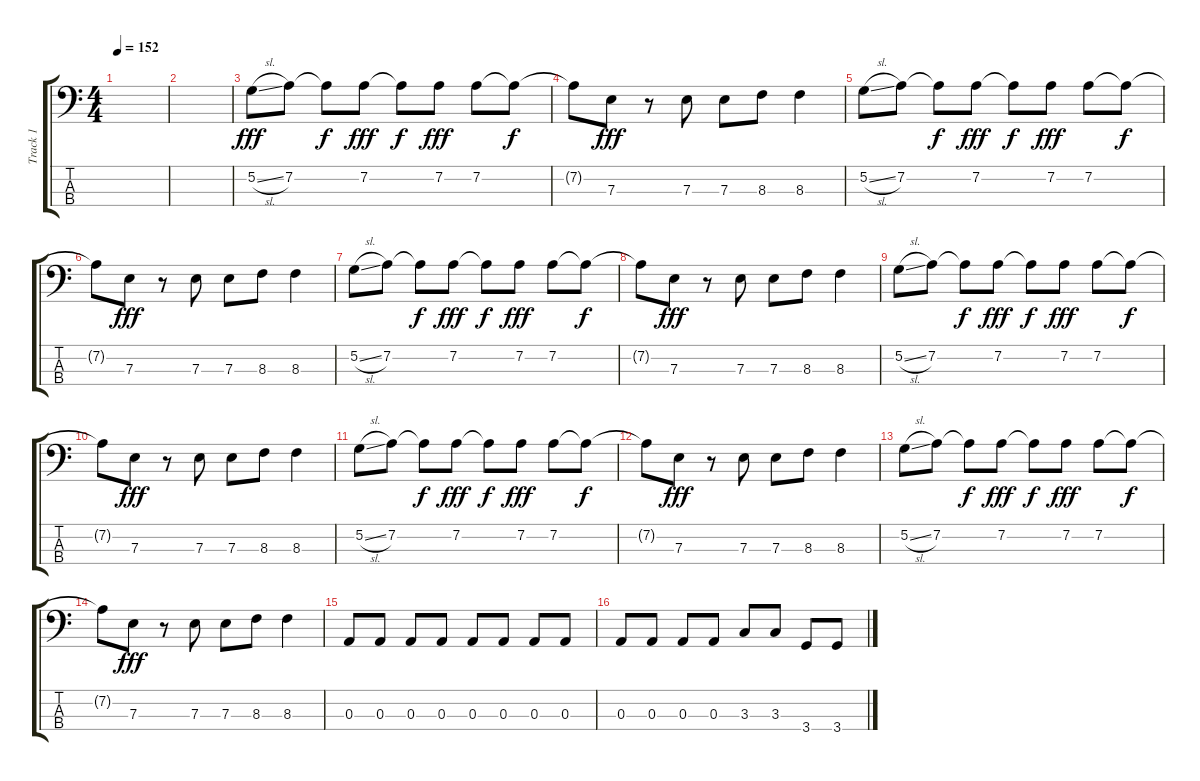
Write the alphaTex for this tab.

\track ("Track 1" "Track 1") {instrument electricbassfinger}
\staff {score tabs}
\tuning (G2 D2 A1 E1) {hide}
\ts (4 4)
\tempo 152
\clef f4
\ks c
|
|
5.2{sl}.8{dy fff} 7.2.8 7.2{t}.8{dy f} 7.2.8{dy fff} 7.2{t}.8{dy f} 7.2.8{dy fff} 7.2.8 7.2{t}.8{dy f} |
7.2{t}.8 7.3.8{dy fff} r.8 7.3.8 7.3.8 8.3.8 8.3.4 |
5.2{sl}.8 7.2.8 7.2{t}.8{dy f} 7.2.8{dy fff} 7.2{t}.8{dy f} 7.2.8{dy fff} 7.2.8 7.2{t}.8{dy f} |
7.2{t}.8 7.3.8{dy fff} r.8 7.3.8 7.3.8 8.3.8 8.3.4 |
5.2{sl}.8 7.2.8 7.2{t}.8{dy f} 7.2.8{dy fff} 7.2{t}.8{dy f} 7.2.8{dy fff} 7.2.8 7.2{t}.8{dy f} |
7.2{t}.8 7.3.8{dy fff} r.8 7.3.8 7.3.8 8.3.8 8.3.4 |
5.2{sl}.8 7.2.8 7.2{t}.8{dy f} 7.2.8{dy fff} 7.2{t}.8{dy f} 7.2.8{dy fff} 7.2.8 7.2{t}.8{dy f} |
7.2{t}.8 7.3.8{dy fff} r.8 7.3.8 7.3.8 8.3.8 8.3.4 |
5.2{sl}.8 7.2.8 7.2{t}.8{dy f} 7.2.8{dy fff} 7.2{t}.8{dy f} 7.2.8{dy fff} 7.2.8 7.2{t}.8{dy f} |
7.2{t}.8 7.3.8{dy fff} r.8 7.3.8 7.3.8 8.3.8 8.3.4 |
5.2{sl}.8 7.2.8 7.2{t}.8{dy f} 7.2.8{dy fff} 7.2{t}.8{dy f} 7.2.8{dy fff} 7.2.8 7.2{t}.8{dy f} |
7.2{t}.8 7.3.8{dy fff} r.8 7.3.8 7.3.8 8.3.8 8.3.4 |
0.3.8 0.3.8 0.3.8 0.3.8 0.3.8 0.3.8 0.3.8 0.3.8 |
0.3.8 0.3.8 0.3.8 0.3.8 3.3.8 3.3.8 3.4.8 3.4.8
